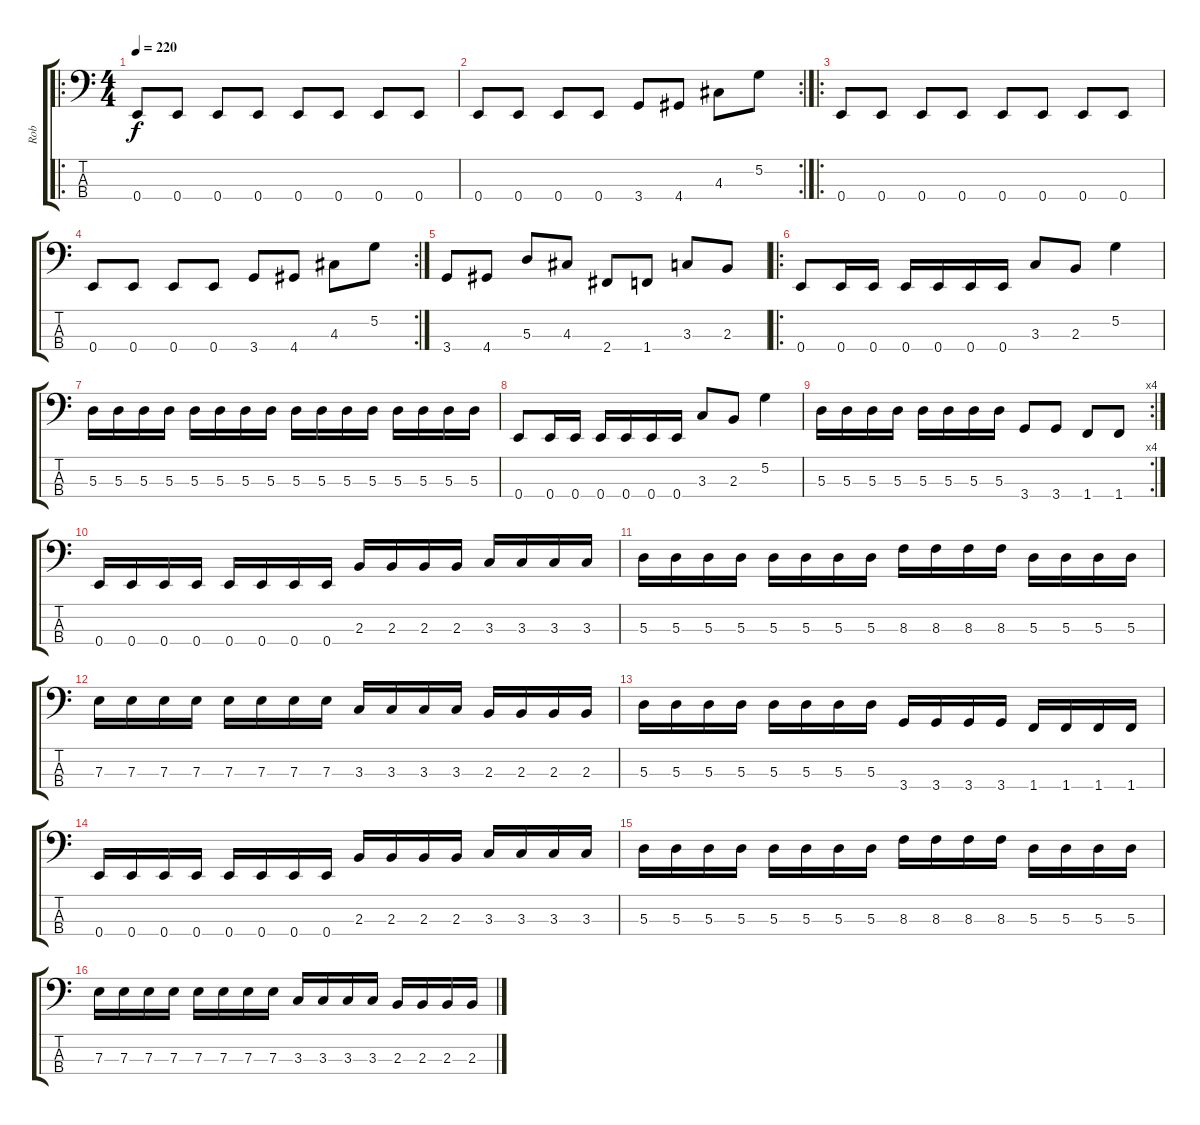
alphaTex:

\track ("Rob" "Rob") {instrument electricbasspick}
\staff {score tabs}
\tuning (G2 D2 A1 E1) {hide}
\ro
\ts (4 4)
\tempo 220
\clef f4
\ks c
0.4.8{dy f} 0.4.8 0.4.8 0.4.8 0.4.8 0.4.8 0.4.8 0.4.8 |
\rc 2
0.4.8 0.4.8 0.4.8 0.4.8 3.4.8 4.4.8 4.3.8 5.2.8 |
\ro
0.4.8 0.4.8 0.4.8 0.4.8 0.4.8 0.4.8 0.4.8 0.4.8 |
\rc 2
0.4.8 0.4.8 0.4.8 0.4.8 3.4.8 4.4.8 4.3.8 5.2.8 |
3.4.8 4.4.8 5.3.8 4.3.8 2.4.8 1.4.8 3.3.8 2.3.8 |
\ro
0.4.8 0.4.16 0.4.16 0.4.16 0.4.16 0.4.16 0.4.16 3.3.8 2.3.8 5.2.4 |
5.3.16 5.3.16 5.3.16 5.3.16 5.3.16 5.3.16 5.3.16 5.3.16 5.3.16 5.3.16 5.3.16 5.3.16 5.3.16 5.3.16 5.3.16 5.3.16 |
0.4.8 0.4.16 0.4.16 0.4.16 0.4.16 0.4.16 0.4.16 3.3.8 2.3.8 5.2.4 |
\rc 4
5.3.16 5.3.16 5.3.16 5.3.16 5.3.16 5.3.16 5.3.16 5.3.16 3.4.8 3.4.8 1.4.8 1.4.8 |
0.4.16 0.4.16 0.4.16 0.4.16 0.4.16 0.4.16 0.4.16 0.4.16 2.3.16 2.3.16 2.3.16 2.3.16 3.3.16 3.3.16 3.3.16 3.3.16 |
5.3.16 5.3.16 5.3.16 5.3.16 5.3.16 5.3.16 5.3.16 5.3.16 8.3.16 8.3.16 8.3.16 8.3.16 5.3.16 5.3.16 5.3.16 5.3.16 |
7.3.16 7.3.16 7.3.16 7.3.16 7.3.16 7.3.16 7.3.16 7.3.16 3.3.16 3.3.16 3.3.16 3.3.16 2.3.16 2.3.16 2.3.16 2.3.16 |
5.3.16 5.3.16 5.3.16 5.3.16 5.3.16 5.3.16 5.3.16 5.3.16 3.4.16 3.4.16 3.4.16 3.4.16 1.4.16 1.4.16 1.4.16 1.4.16 |
0.4.16 0.4.16 0.4.16 0.4.16 0.4.16 0.4.16 0.4.16 0.4.16 2.3.16 2.3.16 2.3.16 2.3.16 3.3.16 3.3.16 3.3.16 3.3.16 |
5.3.16 5.3.16 5.3.16 5.3.16 5.3.16 5.3.16 5.3.16 5.3.16 8.3.16 8.3.16 8.3.16 8.3.16 5.3.16 5.3.16 5.3.16 5.3.16 |
7.3.16 7.3.16 7.3.16 7.3.16 7.3.16 7.3.16 7.3.16 7.3.16 3.3.16 3.3.16 3.3.16 3.3.16 2.3.16 2.3.16 2.3.16 2.3.16
